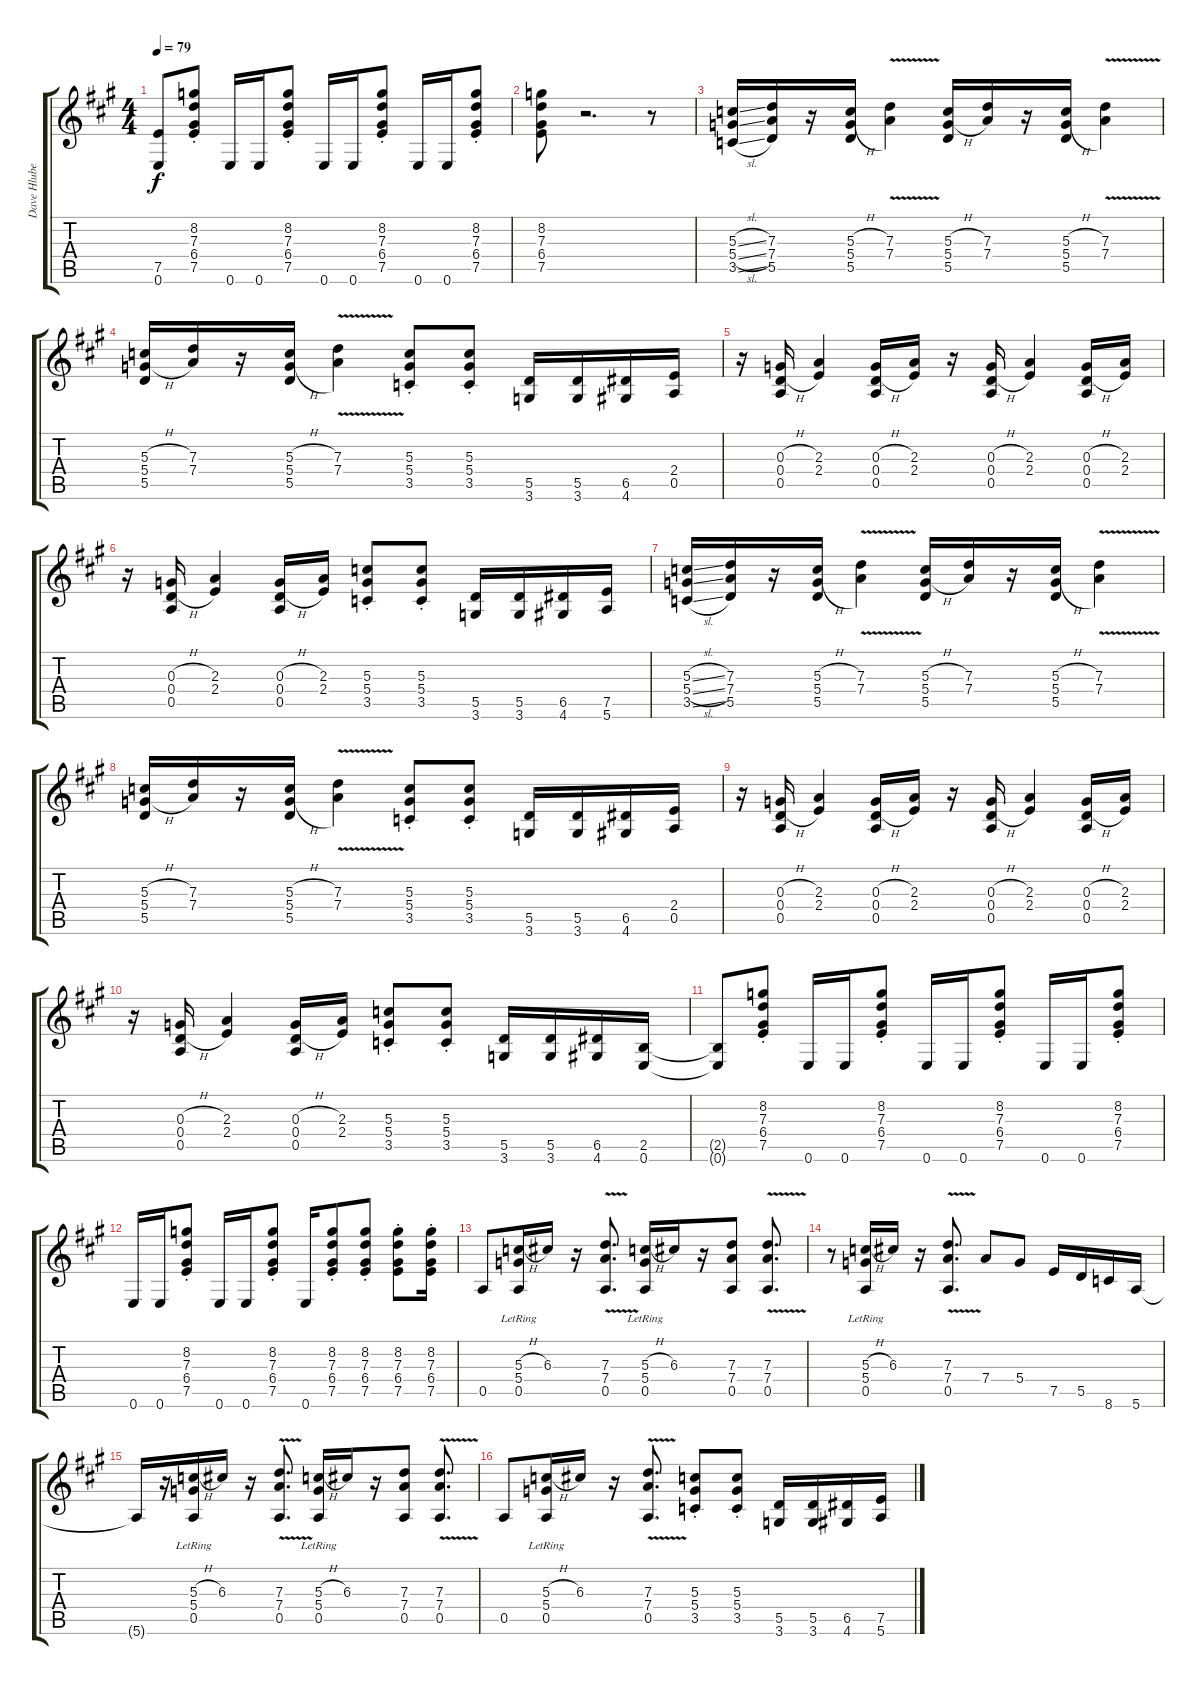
\track ("Dave Hlubek Guitar" "Dave Hlube") {instrument overdrivenguitar}
\staff {score tabs}
\tuning (E4 B3 G3 D3 A2 E2) {hide}
\ts (4 4)
\tempo 79
\clef g2
\ks a
(7.5{t} 0.6).8{dy f} (8.2{st} 7.3 6.4 7.5).8 0.6.16 0.6.16 (8.2 7.3 6.4 7.5{st}).8 0.6.16 0.6.16 (8.2 7.3 6.4 7.5{st}).8 0.6.16 0.6.16 (8.2 7.3 6.4 7.5{st}).8 |
(8.2 7.3 6.4 7.5).8 r.2{d} r.8 |
(5.3{sl} 5.4{sl} 3.5{sl}).16 (7.3 7.4 5.5).16 r.16 (5.3{h} 5.4{h} 5.5).16 (7.3 7.4{v}).4 (5.3{h} 5.4{h} 5.5).16 (7.3 7.4).16 r.16 (5.3{h} 5.4{h} 5.5).16 (7.3 7.4{v}).4 |
(5.3{h} 5.4{h} 5.5).16 (7.3 7.4).16 r.16 (5.3{h} 5.4{h} 5.5).16 (7.3 7.4{v}).4 (5.3{st} 5.4 3.5).8 (5.3{st} 5.4 3.5).8 (5.5 3.6).16 (5.5 3.6).16 (6.5 4.6).16 (2.4 0.5).16 |
r.16 (0.3{h} 0.4{h} 0.5).16 (2.3 2.4).4 (0.3{h} 0.4{h} 0.5).16 (2.3 2.4).16 r.16 (0.3{h} 0.4{h} 0.5).16 (2.3 2.4).4 (0.3{h} 0.4{h} 0.5).16 (2.3 2.4).16 |
r.16 (0.3{h} 0.4{h} 0.5).16 (2.3 2.4).4 (0.3{h} 0.4{h} 0.5).16 (2.3 2.4).16 (5.3{st} 5.4 3.5).8 (5.3{st} 5.4 3.5).8 (5.5 3.6).16 (5.5 3.6).16 (6.5 4.6).16 (7.5 5.6).16 |
(5.3{sl} 5.4{sl} 3.5{sl}).16 (7.3 7.4 5.5).16 r.16 (5.3{h} 5.4{h} 5.5).16 (7.3 7.4{v}).4 (5.3{h} 5.4{h} 5.5).16 (7.3 7.4).16 r.16 (5.3{h} 5.4{h} 5.5).16 (7.3 7.4{v}).4 |
(5.3{h} 5.4{h} 5.5).16 (7.3 7.4).16 r.16 (5.3{h} 5.4{h} 5.5).16 (7.3 7.4{v}).4 (5.3{st} 5.4 3.5).8 (5.3{st} 5.4 3.5).8 (5.5 3.6).16 (5.5 3.6).16 (6.5 4.6).16 (2.4 0.5).16 |
r.16 (0.3{h} 0.4{h} 0.5).16 (2.3 2.4).4 (0.3{h} 0.4{h} 0.5).16 (2.3 2.4).16 r.16 (0.3{h} 0.4{h} 0.5).16 (2.3 2.4).4 (0.3{h} 0.4{h} 0.5).16 (2.3 2.4).16 |
r.16 (0.3{h} 0.4{h} 0.5).16 (2.3 2.4).4 (0.3{h} 0.4{h} 0.5).16 (2.3 2.4).16 (5.3{st} 5.4 3.5).8 (5.3{st} 5.4 3.5).8 (5.5 3.6).16 (5.5 3.6).16 (6.5 4.6).16 (2.5 0.6).16 |
(2.5{t} 0.6{t}).8 (8.2{st} 7.3 6.4 7.5).8 0.6.16 0.6.16 (8.2 7.3 6.4 7.5{st}).8 0.6.16 0.6.16 (8.2 7.3 6.4 7.5{st}).8 0.6.16 0.6.16 (8.2 7.3 6.4 7.5{st}).8 |
0.6.16 0.6.16 (8.2 7.3 6.4 7.5{st}).8 0.6.16 0.6.16 (8.2 7.3 6.4 7.5{st}).8 0.6.16 (8.2 7.3 6.4 7.5{st}).8 (8.2 7.3 6.4 7.5{st}).8 (8.2 7.3 6.4 7.5{st}).8 (8.2 7.3 6.4 7.5{st}).16 |
0.5.8 (5.3{h} 5.4{lr} 0.5{lr}).16 6.3.16 r.16 (7.3 7.4 0.5{v}).8{d} (5.3{h} 5.4{lr} 0.5{lr}).16 6.3.16 r.16 (7.3 7.4 0.5).8 (7.3 7.4{v} 0.5).8{d} |
r.8 (5.3{h} 5.4{lr} 0.5{lr}).16 6.3.16 r.16 (7.3 7.4 0.5{v}).8{d} 7.4.8 5.4.8 7.5.16 5.5.16 8.6.16 5.6.16 |
5.6{t}.16 r.16 (5.3{h} 5.4{lr} 0.5{lr}).16 6.3.16 r.16 (7.3 7.4 0.5{v}).8{d} (5.3{h} 5.4{lr} 0.5{lr}).16 6.3.16 r.16 (7.3 7.4 0.5).8 (7.3 7.4{v} 0.5).8{d} |
0.5.8 (5.3{h} 5.4{lr} 0.5{lr}).16 6.3.16 r.16 (7.3 7.4 0.5{v}).8{d} (5.3 5.4{st} 3.5).8 (5.3{st} 5.4 3.5).8 (5.5 3.6).16 (5.5 3.6).16 (6.5 4.6).16 (7.5 5.6).16
